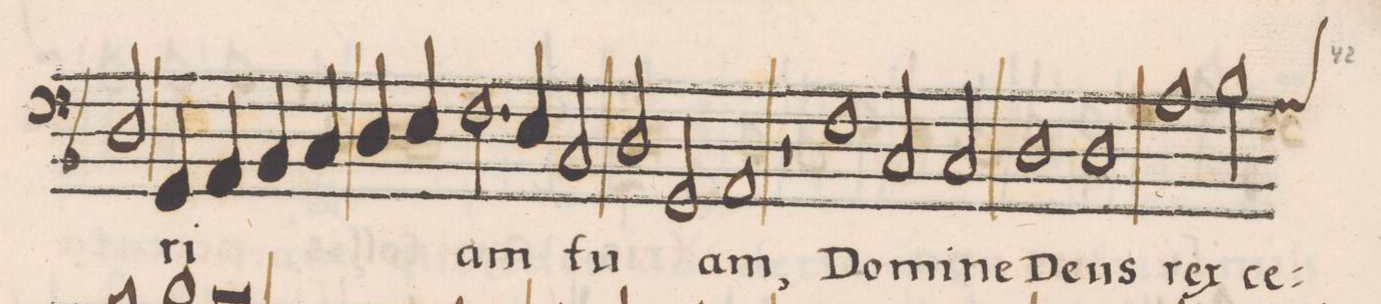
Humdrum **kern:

**kern	**text
*I"BASSVS	*
*clefF4	*
*k[b-]	*
*met(C|)	*
*M2/1	*
2D/	.
4GG/	-ri-
4AA/	.
4BB-/	.
4C/	.
=30-	=30-
4D/	.
4E/	.
2.F\	-am
4E/	.
2C/	tu-
=31-	=31-
2D/	.
2GG/	.
1AA/	-am,
=32-	=32-
1r	.
1F\	Do-
=33-	=33-
2C/	-mi-
2C/	-ne
1D\	De-
=34-	=34-
1D\	-us
1A\	rex
=35-	=35-
*custos:A	*
2B-\	ce-
*-	*-
